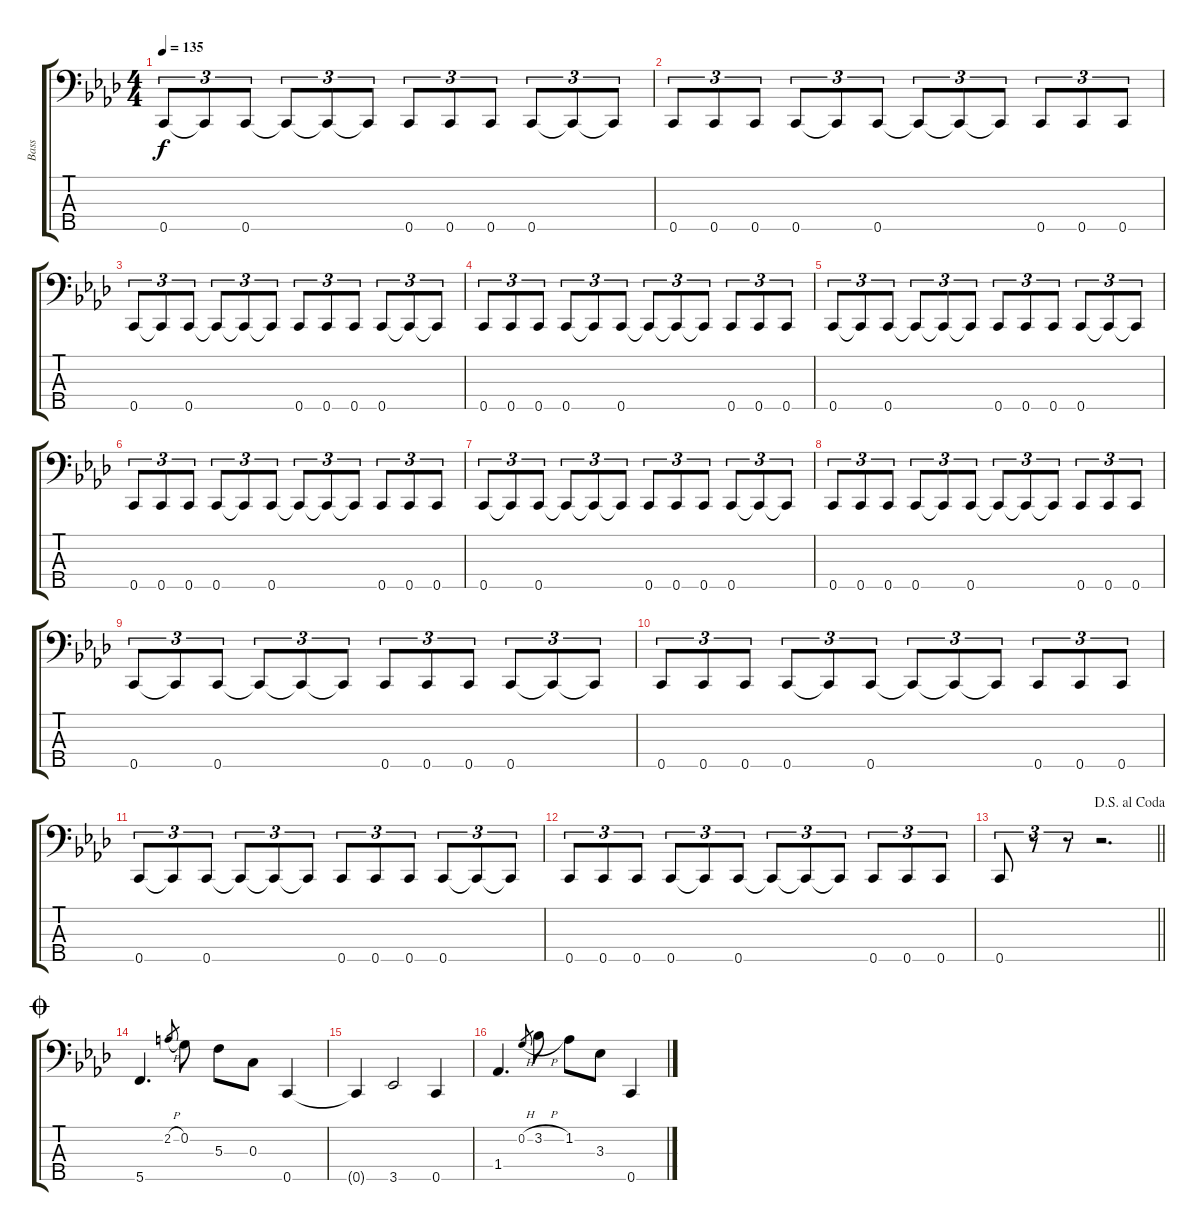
\track ("Bass" "Bass") {instrument fretlessbass}
\staff {score tabs}
\tuning (C3 G2 C2 G1 C1) {hide}
\ts (4 4)
\tempo 135
\clef f4
\ks ab
0.5.8{tu (3 2) dy f} 0.5{t}.8{tu (3 2)} 0.5.8{tu (3 2)} 0.5{t}.8{tu (3 2)} 0.5{t}.8{tu (3 2)} 0.5{t}.8{tu (3 2)} 0.5.8{tu (3 2)} 0.5.8{tu (3 2)} 0.5.8{tu (3 2)} 0.5.8{tu (3 2)} 0.5{t}.8{tu (3 2)} 0.5{t}.8{tu (3 2)} |
0.5.8{tu (3 2)} 0.5.8{tu (3 2)} 0.5.8{tu (3 2)} 0.5.8{tu (3 2)} 0.5{t}.8{tu (3 2)} 0.5.8{tu (3 2)} 0.5{t}.8{tu (3 2)} 0.5{t}.8{tu (3 2)} 0.5{t}.8{tu (3 2)} 0.5.8{tu (3 2)} 0.5.8{tu (3 2)} 0.5.8{tu (3 2)} |
0.5.8{tu (3 2)} 0.5{t}.8{tu (3 2)} 0.5.8{tu (3 2)} 0.5{t}.8{tu (3 2)} 0.5{t}.8{tu (3 2)} 0.5{t}.8{tu (3 2)} 0.5.8{tu (3 2)} 0.5.8{tu (3 2)} 0.5.8{tu (3 2)} 0.5.8{tu (3 2)} 0.5{t}.8{tu (3 2)} 0.5{t}.8{tu (3 2)} |
0.5.8{tu (3 2)} 0.5.8{tu (3 2)} 0.5.8{tu (3 2)} 0.5.8{tu (3 2)} 0.5{t}.8{tu (3 2)} 0.5.8{tu (3 2)} 0.5{t}.8{tu (3 2)} 0.5{t}.8{tu (3 2)} 0.5{t}.8{tu (3 2)} 0.5.8{tu (3 2)} 0.5.8{tu (3 2)} 0.5.8{tu (3 2)} |
0.5.8{tu (3 2)} 0.5{t}.8{tu (3 2)} 0.5.8{tu (3 2)} 0.5{t}.8{tu (3 2)} 0.5{t}.8{tu (3 2)} 0.5{t}.8{tu (3 2)} 0.5.8{tu (3 2)} 0.5.8{tu (3 2)} 0.5.8{tu (3 2)} 0.5.8{tu (3 2)} 0.5{t}.8{tu (3 2)} 0.5{t}.8{tu (3 2)} |
0.5.8{tu (3 2)} 0.5.8{tu (3 2)} 0.5.8{tu (3 2)} 0.5.8{tu (3 2)} 0.5{t}.8{tu (3 2)} 0.5.8{tu (3 2)} 0.5{t}.8{tu (3 2)} 0.5{t}.8{tu (3 2)} 0.5{t}.8{tu (3 2)} 0.5.8{tu (3 2)} 0.5.8{tu (3 2)} 0.5.8{tu (3 2)} |
0.5.8{tu (3 2)} 0.5{t}.8{tu (3 2)} 0.5.8{tu (3 2)} 0.5{t}.8{tu (3 2)} 0.5{t}.8{tu (3 2)} 0.5{t}.8{tu (3 2)} 0.5.8{tu (3 2)} 0.5.8{tu (3 2)} 0.5.8{tu (3 2)} 0.5.8{tu (3 2)} 0.5{t}.8{tu (3 2)} 0.5{t}.8{tu (3 2)} |
0.5.8{tu (3 2)} 0.5.8{tu (3 2)} 0.5.8{tu (3 2)} 0.5.8{tu (3 2)} 0.5{t}.8{tu (3 2)} 0.5.8{tu (3 2)} 0.5{t}.8{tu (3 2)} 0.5{t}.8{tu (3 2)} 0.5{t}.8{tu (3 2)} 0.5.8{tu (3 2)} 0.5.8{tu (3 2)} 0.5.8{tu (3 2)} |
0.5.8{tu (3 2)} 0.5{t}.8{tu (3 2)} 0.5.8{tu (3 2)} 0.5{t}.8{tu (3 2)} 0.5{t}.8{tu (3 2)} 0.5{t}.8{tu (3 2)} 0.5.8{tu (3 2)} 0.5.8{tu (3 2)} 0.5.8{tu (3 2)} 0.5.8{tu (3 2)} 0.5{t}.8{tu (3 2)} 0.5{t}.8{tu (3 2)} |
0.5.8{tu (3 2)} 0.5.8{tu (3 2)} 0.5.8{tu (3 2)} 0.5.8{tu (3 2)} 0.5{t}.8{tu (3 2)} 0.5.8{tu (3 2)} 0.5{t}.8{tu (3 2)} 0.5{t}.8{tu (3 2)} 0.5{t}.8{tu (3 2)} 0.5.8{tu (3 2)} 0.5.8{tu (3 2)} 0.5.8{tu (3 2)} |
0.5.8{tu (3 2)} 0.5{t}.8{tu (3 2)} 0.5.8{tu (3 2)} 0.5{t}.8{tu (3 2)} 0.5{t}.8{tu (3 2)} 0.5{t}.8{tu (3 2)} 0.5.8{tu (3 2)} 0.5.8{tu (3 2)} 0.5.8{tu (3 2)} 0.5.8{tu (3 2)} 0.5{t}.8{tu (3 2)} 0.5{t}.8{tu (3 2)} |
0.5.8{tu (3 2)} 0.5.8{tu (3 2)} 0.5.8{tu (3 2)} 0.5.8{tu (3 2)} 0.5{t}.8{tu (3 2)} 0.5.8{tu (3 2)} 0.5{t}.8{tu (3 2)} 0.5{t}.8{tu (3 2)} 0.5{t}.8{tu (3 2)} 0.5.8{tu (3 2)} 0.5.8{tu (3 2)} 0.5.8{tu (3 2)} |
\jump dalsegnoalcoda
\barLineRight lightlight
0.5.8{tu (3 2)} r.8{tu (3 2)} r.8{tu (3 2)} r.2{d} |
\jump coda
5.5.4{d} 2.2{h}.8{gr} 0.2.8 5.3.8 0.3.8 0.5.4 |
0.5{t}.4 3.5.2 0.5.4 |
1.4.4{d} 0.2{h}.8{gr} 3.2{h}.8 1.2.8 3.3.8 0.5.4
